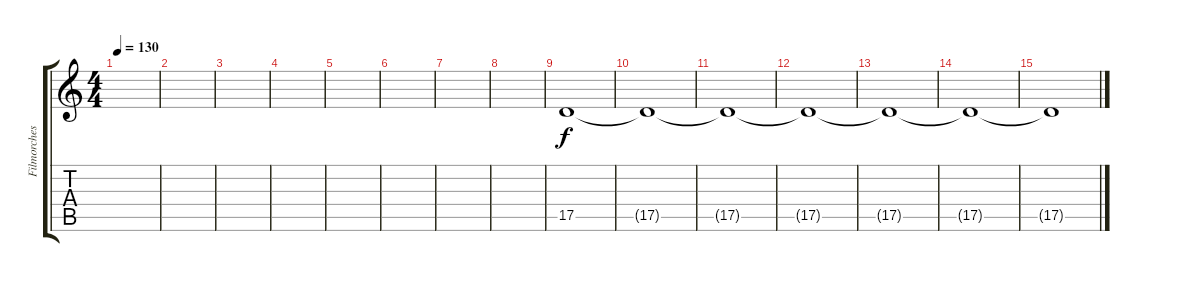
\track ("Filmorchestra Babelsberg" "Filmorches") {instrument stringensemble1}
\staff {score tabs}
\tuning (E4 B3 G3 D3 A2 E2) {hide}
\ts (4 4)
\tempo 130
\clef g2
\ks c
|
|
|
|
|
|
|
|
17.5.1 |
17.5{t}.1 |
17.5{t}.1 |
17.5{t}.1 |
17.5{t}.1 |
17.5{t}.1 |
17.5{t}.1
